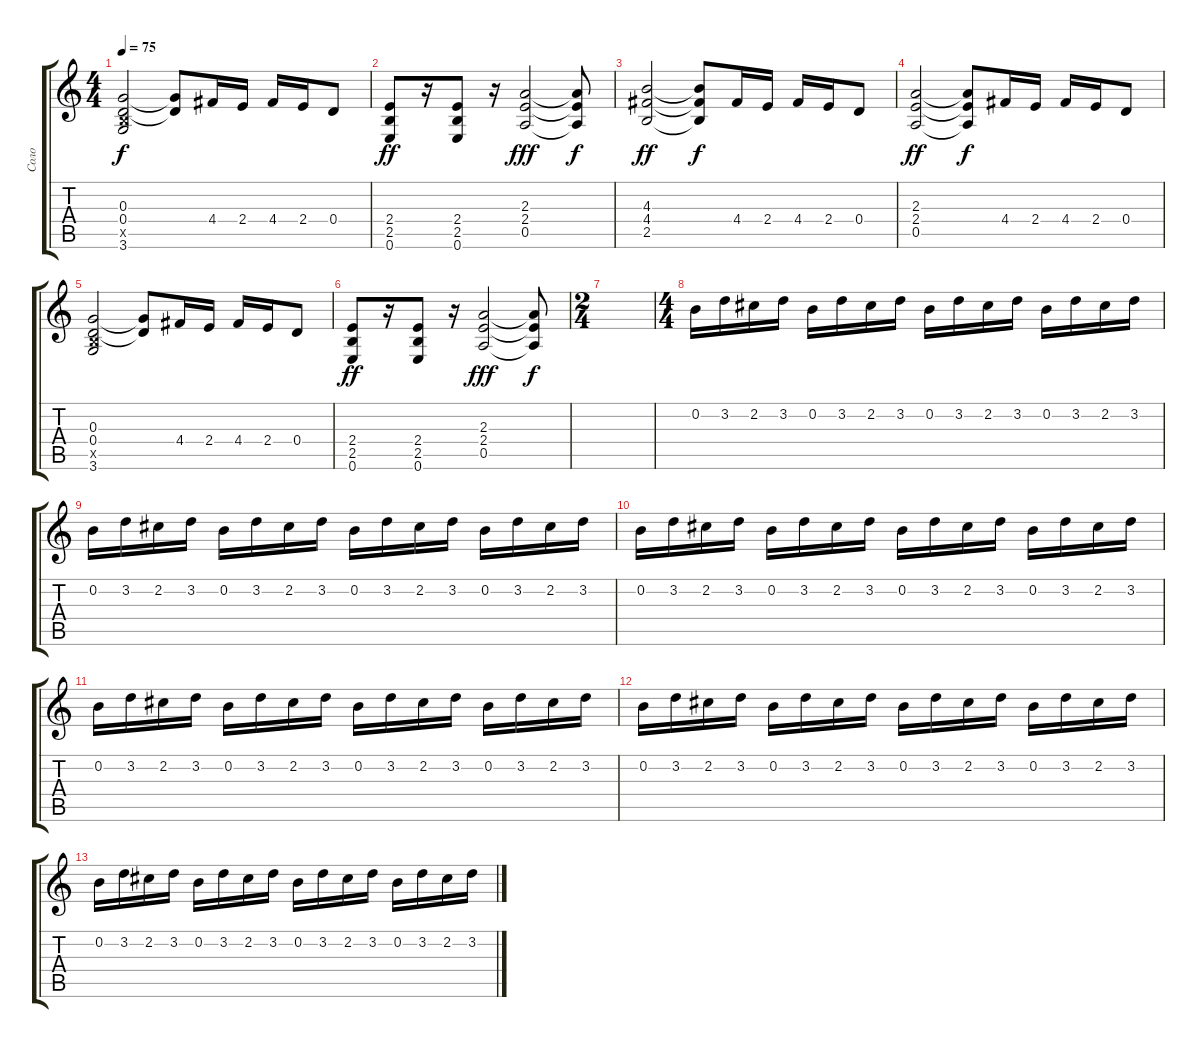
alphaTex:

\track ("Соло" "Соло") {instrument distortionguitar}
\staff {score tabs}
\tuning (E4 B3 G3 D3 A2 E2) {hide}
\ts (4 4)
\tempo 75
\clef g2
\ks c
(0.3 0.4 2.5{x} 3.6).2{dy f} (0.3{t} 0.4{t}).8 4.4.16 2.4.16 4.4.16 2.4.16 0.4.8 |
(2.4 2.5 0.6).8{dy ff} r.16 (2.4 2.5 0.6).8 r.16 (2.3 2.4 0.5).2{dy fff} (2.3{t} 2.4{t} 0.5{t}).8{dy f} |
(4.3 4.4 2.5).2{dy ff} (4.3{t} 4.4{t} 2.5{t}).8{dy f} 4.4.16 2.4.16 4.4.16 2.4.16 0.4.8 |
(2.3 2.4 0.5).2{dy ff} (2.3{t} 2.4{t} 0.5{t}).8{dy f} 4.4.16 2.4.16 4.4.16 2.4.16 0.4.8 |
(0.3 0.4 2.5{x} 3.6).2 (0.3{t} 0.4{t}).8 4.4.16 2.4.16 4.4.16 2.4.16 0.4.8 |
(2.4 2.5 0.6).8{dy ff} r.16 (2.4 2.5 0.6).8 r.16 (2.3 2.4 0.5).2{dy fff} (2.3{t} 2.4{t} 0.5{t}).8{dy f} |
\ts (2 4)
|
\ts (4 4)
0.2.16{volume 14} 3.2.16 2.2.16 3.2.16 0.2.16 3.2.16 2.2.16 3.2.16 0.2.16 3.2.16 2.2.16 3.2.16 0.2.16 3.2.16 2.2.16 3.2.16 |
0.2.16 3.2.16 2.2.16 3.2.16 0.2.16 3.2.16 2.2.16 3.2.16 0.2.16 3.2.16 2.2.16 3.2.16 0.2.16 3.2.16 2.2.16 3.2.16 |
0.2.16 3.2.16 2.2.16 3.2.16 0.2.16 3.2.16 2.2.16 3.2.16 0.2.16 3.2.16 2.2.16 3.2.16 0.2.16 3.2.16 2.2.16 3.2.16 |
0.2.16 3.2.16 2.2.16 3.2.16 0.2.16 3.2.16 2.2.16 3.2.16 0.2.16 3.2.16 2.2.16 3.2.16 0.2.16 3.2.16 2.2.16 3.2.16 |
0.2.16 3.2.16 2.2.16 3.2.16 0.2.16 3.2.16 2.2.16 3.2.16 0.2.16 3.2.16 2.2.16 3.2.16 0.2.16 3.2.16 2.2.16 3.2.16 |
0.2.16 3.2.16 2.2.16 3.2.16 0.2.16 3.2.16 2.2.16 3.2.16 0.2.16 3.2.16 2.2.16 3.2.16 0.2.16 3.2.16 2.2.16 3.2.16
